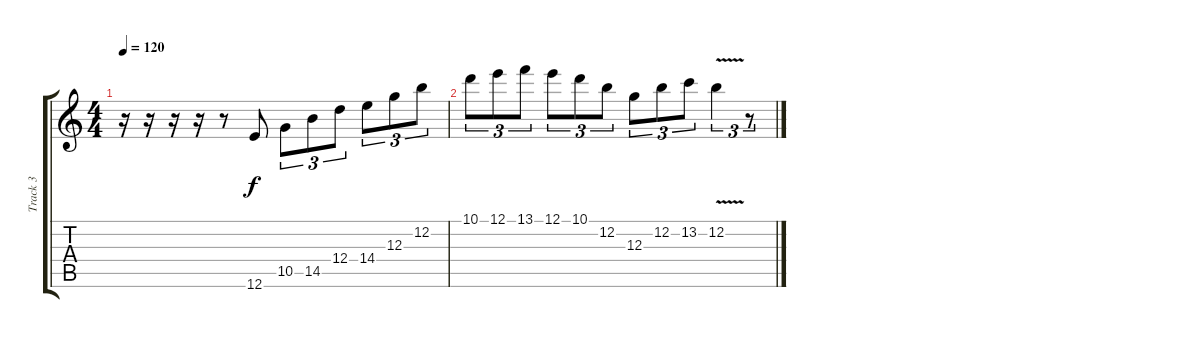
\track ("Track 3" "Track 3") {instrument acousticguitarnylon}
\staff {score tabs}
\tuning (E4 B3 G3 D3 A2 E2) {hide}
\ts (4 4)
\tempo 120
\clef g2
\ks c
r.16{dy f} r.16 r.16 r.16 r.8 12.6.8 10.5.8{tu (3 2)} 14.5.8{tu (3 2)} 12.4.8{tu (3 2)} 14.4.8{tu (3 2)} 12.3.8{tu (3 2)} 12.2.8{tu (3 2)} |
10.1.8{tu (3 2)} 12.1.8{tu (3 2)} 13.1.8{tu (3 2)} 12.1.8{tu (3 2)} 10.1.8{tu (3 2)} 12.2.8{tu (3 2)} 12.3.8{tu (3 2)} 12.2.8{tu (3 2)} 13.2.8{tu (3 2)} 12.2{v}.4{tu (3 2)} r.8{tu (3 2)}
